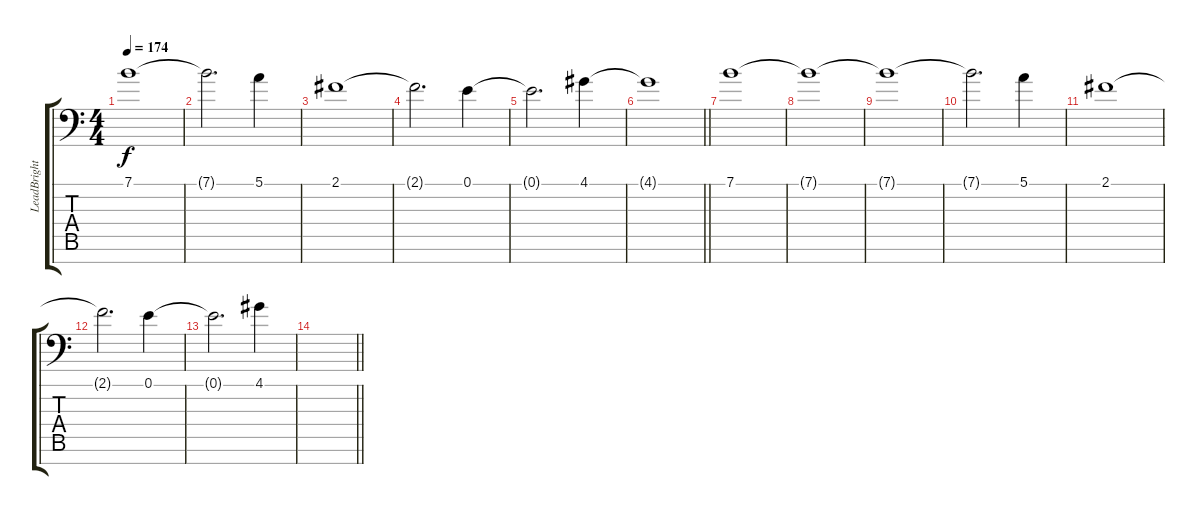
\track ("LeadBright" "LeadBright") {instrument lead2sawtooth}
\staff {score tabs}
\tuning (E4 B3 G3 D3 A2 E2 C-1) {hide}
\ts (4 4)
\tempo 174
\clef f4
\ks c
7.1{t}.1{dy f} |
7.1{t}.2{d} 5.1.4 |
2.1.1 |
2.1{t}.2{d} 0.1.4 |
0.1{t}.2{d} 4.1.4 |
\barLineRight lightlight
4.1{t}.1 |
7.1.1 |
7.1{t}.1 |
7.1{t}.1 |
7.1{t}.2{d} 5.1.4 |
2.1.1 |
2.1{t}.2{d} 0.1.4 |
0.1{t}.2{d} 4.1.4 |
\barLineRight lightlight
